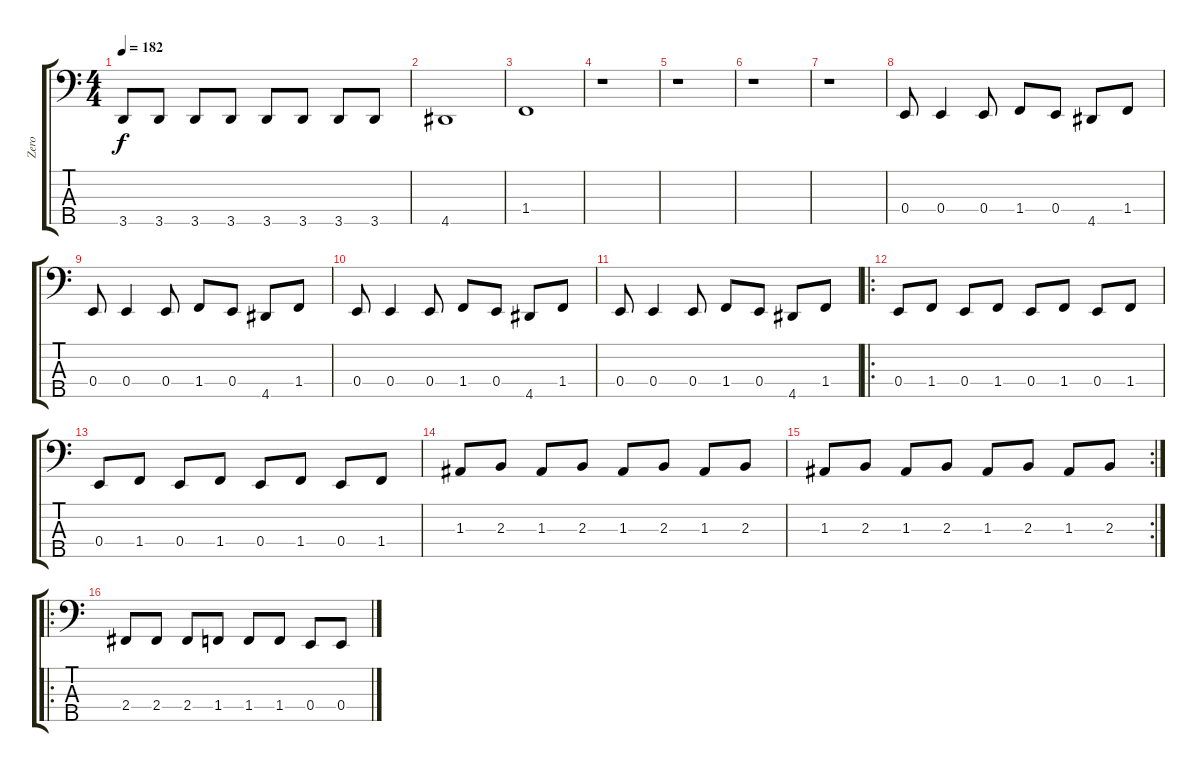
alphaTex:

\track ("Zero" "Zero") {instrument electricbassfinger}
\staff {score tabs}
\tuning (G2 D2 A1 E1 B0) {hide}
\ts (4 4)
\tempo 182
\clef f4
\ks c
3.5.8{dy f} 3.5.8 3.5.8 3.5.8 3.5.8 3.5.8 3.5.8 3.5.8 |
4.5.1 |
1.4.1 |
r.1 |
r.1 |
r.1 |
r.1 |
0.4.8 0.4.4 0.4.8 1.4.8 0.4.8 4.5.8 1.4.8 |
0.4.8 0.4.4 0.4.8 1.4.8 0.4.8 4.5.8 1.4.8 |
0.4.8 0.4.4 0.4.8 1.4.8 0.4.8 4.5.8 1.4.8 |
0.4.8 0.4.4 0.4.8 1.4.8 0.4.8 4.5.8 1.4.8 |
\ro
0.4.8 1.4.8 0.4.8 1.4.8 0.4.8 1.4.8 0.4.8 1.4.8 |
0.4.8 1.4.8 0.4.8 1.4.8 0.4.8 1.4.8 0.4.8 1.4.8 |
1.3.8 2.3.8 1.3.8 2.3.8 1.3.8 2.3.8 1.3.8 2.3.8 |
\rc 2
1.3.8 2.3.8 1.3.8 2.3.8 1.3.8 2.3.8 1.3.8 2.3.8 |
\ro
2.4.8 2.4.8 2.4.8 1.4.8 1.4.8 1.4.8 0.4.8 0.4.8
